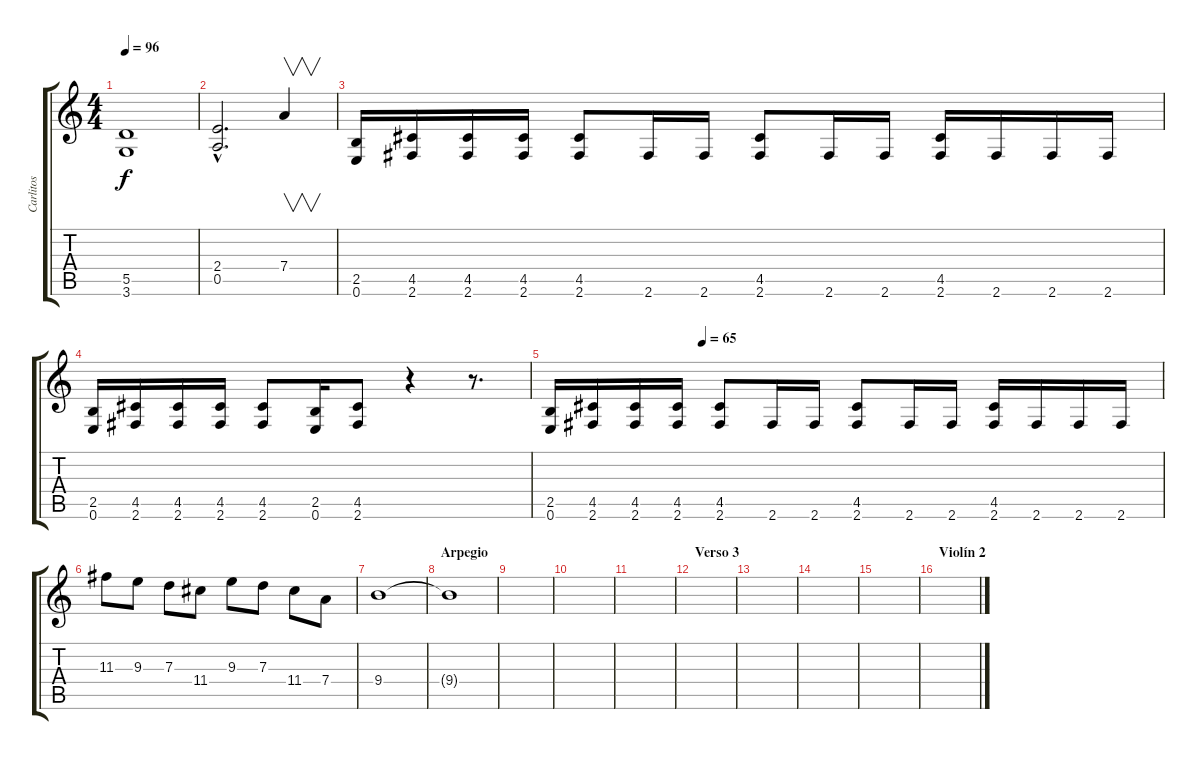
\track ("Carlitos" "Carlitos") {instrument distortionguitar}
\staff {score tabs}
\tuning (E4 B3 G3 D3 A2 E2) {hide}
\ts (4 4)
\tempo 96
\clef g2
\ks c
(5.5 3.6).1{dy f} |
(2.4{hac} 0.5{hac}).2{d} 7.4.4{v volume 15 instrument guitarharmonics} |
(2.5 0.6).16{volume 13 instrument distortionguitar} (4.5 2.6).16 (4.5 2.6).16 (4.5 2.6).16 (4.5 2.6).8 2.6.16 2.6.16 (4.5 2.6).8 2.6.16 2.6.16 (4.5 2.6).16 2.6.16 2.6.16 2.6.16 |
(2.5 0.6).16 (4.5 2.6).16 (4.5 2.6).16 (4.5 2.6).16 (4.5 2.6).8 (2.5 0.6).16 (4.5 2.6).8 r.4 r.8{d} |
\tempo (65 0.25)
(2.5 0.6).16 (4.5 2.6).16 (4.5 2.6).16 (4.5 2.6).16 (4.5 2.6).8 2.6.16 2.6.16 (4.5 2.6).8 2.6.16 2.6.16 (4.5 2.6).16 2.6.16 2.6.16 2.6.16 |
11.3.8 9.3.8 7.3.8 11.4.8 9.3.8 7.3.8 11.4.8 7.4.8 |
9.4.1{volume 1} |
\section ("" "Arpegio")
9.4{t}.1 |
|
|
|
\section ("" "Verso 3")
|
|
|
|
\section ("" "Violín 2")
